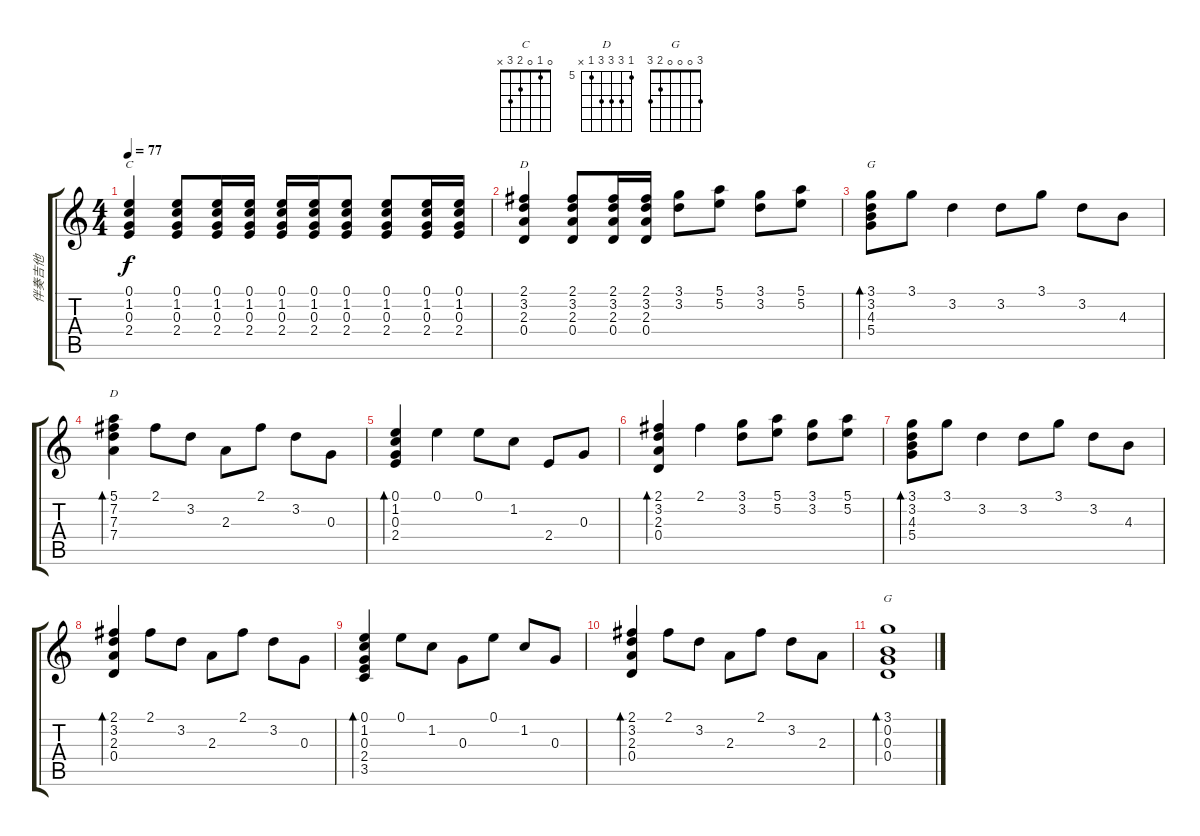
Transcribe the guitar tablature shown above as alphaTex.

\track ("伴奏吉他" "伴奏吉他") {instrument acousticguitarsteel}
\staff {score tabs}
\tuning (E4 B3 G3 D3 A2 E2) {hide}
\chord ("C" 0 1 0 2 3 x)
\chord ("D" 2 3 2 0 x x)
\chord ("G" 3 3 4 5 5 3)
\chord ("D" 5 7 7 7 5 x) {firstfret 5}
\chord ("G" 3 0 0 0 2 3)
\ts (4 4)
\tempo 77
\clef g2
\ks c
(0.1 1.2 0.3 2.4).4{ch "C" dy f} (0.1 1.2 0.3 2.4).8 (0.1 1.2 0.3 2.4).16 (0.1 1.2 0.3 2.4).16 (0.1 1.2 0.3 2.4).16 (0.1 1.2 0.3 2.4).16 (0.1 1.2 0.3 2.4).8 (0.1 1.2 0.3 2.4).8 (0.1 1.2 0.3 2.4).16 (0.1 1.2 0.3 2.4).16 |
(2.1 3.2 2.3 0.4).4{ch "D"} (2.1 3.2 2.3 0.4).8 (2.1 3.2 2.3 0.4).16 (2.1 3.2 2.3 0.4).16 (3.1 3.2).8 (5.1 5.2).8 (3.1 3.2).8 (5.1 5.2).8 |
(3.1 3.2 4.3 5.4).8{bd 60 ch "G"} 3.1.8 3.2.4 3.2.8 3.1.8 3.2.8 4.3.8 |
(5.1 7.2 7.3 7.4).4{bd 60 ch "D"} 2.1.8 3.2.8 2.3.8 2.1.8 3.2.8 0.3.8 |
(0.1 1.2 0.3 2.4).4{bd 60} 0.1.4 0.1.8 1.2.8 2.4.8 0.3.8 |
(2.1 3.2 2.3 0.4).4{bd 60} 2.1.4 (3.1 3.2).8 (5.1 5.2).8 (3.1 3.2).8 (5.1 5.2).8 |
(3.1 3.2 4.3 5.4).8{bd 60} 3.1.8 3.2.4 3.2.8 3.1.8 3.2.8 4.3.8 |
(2.1 3.2 2.3 0.4).4{bd 60} 2.1.8 3.2.8 2.3.8 2.1.8 3.2.8 0.3.8 |
(0.1 1.2 0.3 2.4 3.5).4{bd 60} 0.1.8 1.2.8 0.3.8 0.1.8 1.2.8 0.3.8 |
(2.1 3.2 2.3 0.4).4{bd 60} 2.1.8 3.2.8 2.3.8 2.1.8 3.2.8 2.3.8 |
(3.1 0.2 0.3 0.4).1{bd 60 ch "G"}
